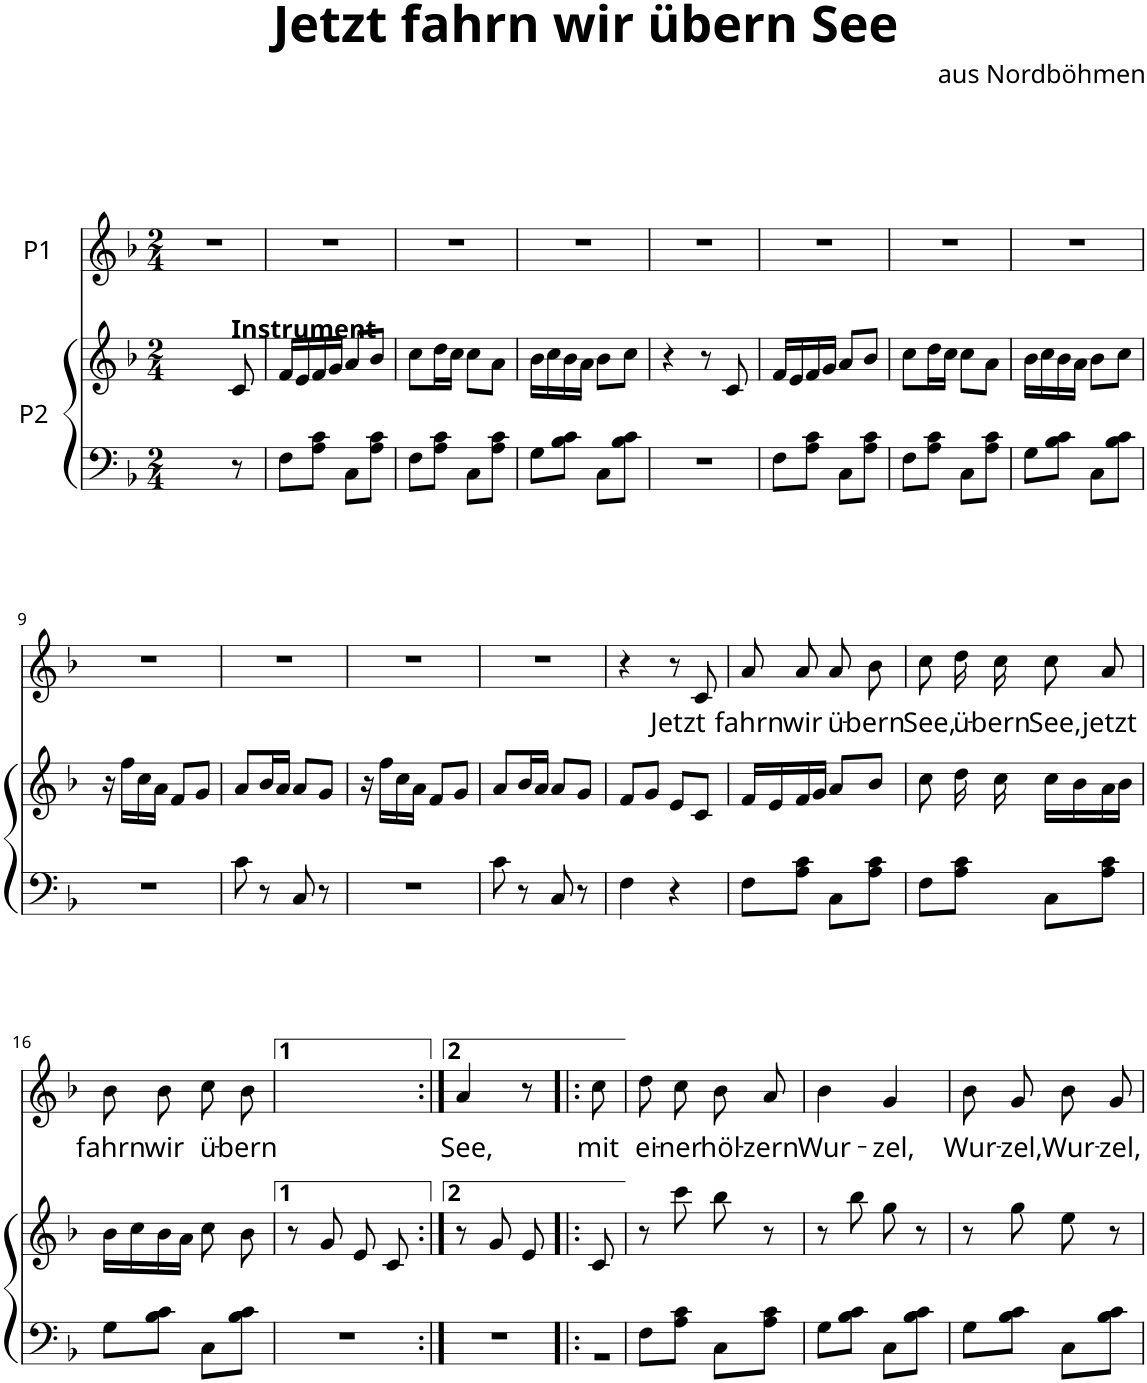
**kern	**kern	**kern	**text
*part2	*part2	*part1	*part1
*staff3	*staff2	*staff1	*staff1
*I"P2	*	*I"P1	*
*clefF4	*clefG2	*clefG2	*
*k[b-]	*k[b-]	*k[b-]	*
*F:	*F:	*F:	*
*M2/4	*M2/4	*M2/4	*
=1	=1	=1	=1
4.ryy	4.ryy	2r	.
!	!LO:TX:a:B:t=Instrument	!	!
8r	8c/	.	.
=2	=2	=2	=2
8F\L	16f/LL	2r	.
.	16e/	.	.
8A\ 8c\J	16f/	.	.
.	16g/JJ	.	.
8C\L	8a/L	.	.
8A\ 8c\J	8b-/J	.	.
=3	=3	=3	=3
8F\L	8cc\L	2r	.
8A\ 8c\J	16dd\L	.	.
.	16cc\JJ	.	.
8C\L	8cc\L	.	.
8A\ 8c\J	8a\J	.	.
=4	=4	=4	=4
8G\L	16b-\LL	2r	.
.	16cc\	.	.
8B-\ 8c\J	16b-\	.	.
.	16a\JJ	.	.
8C\L	8b-\L	.	.
8B-\ 8c\J	8cc\J	.	.
=5	=5	=5	=5
2r	4r	2r	.
.	8r	.	.
.	8c/	.	.
=6	=6	=6	=6
8F\L	16f/LL	2r	.
.	16e/	.	.
8A\ 8c\J	16f/	.	.
.	16g/JJ	.	.
8C\L	8a/L	.	.
8A\ 8c\J	8b-/J	.	.
=7	=7	=7	=7
8F\L	8cc\L	2r	.
8A\ 8c\J	16dd\L	.	.
.	16cc\JJ	.	.
8C\L	8cc\L	.	.
8A\ 8c\J	8a\J	.	.
=8	=8	=8	=8
8G\L	16b-\LL	2r	.
.	16cc\	.	.
8B-\ 8c\J	16b-\	.	.
.	16a\JJ	.	.
8C\L	8b-\L	.	.
8B-\ 8c\J	8cc\J	.	.
!!LO:LB:g=z
=9	=9	=9	=9
2r	16r	2r	.
.	16ff\LL	.	.
.	16cc\	.	.
.	16a\JJ	.	.
.	8f/L	.	.
.	8g/J	.	.
=10	=10	=10	=10
8c\	8a/L	2r	.
8r	16b-/L	.	.
.	16a/JJ	.	.
8C/	8a/L	.	.
8r	8g/J	.	.
=11	=11	=11	=11
2r	16r	2r	.
.	16ff\LL	.	.
.	16cc\	.	.
.	16a\JJ	.	.
.	8f/L	.	.
.	8g/J	.	.
=12	=12	=12	=12
8c\	8a/L	2r	.
8r	16b-/L	.	.
.	16a/JJ	.	.
8C/	8a/L	.	.
8r	8g/J	.	.
=13	=13	=13	=13
4F\	8f/L	4r	.
.	8g/J	.	.
!	!	!	!LO:LY:b
4r	8e/L	8r	Jetzt
.	8c/J	8c/	.
=14	=14	=14	=14
!	!	!	!LO:LY:b
8F\L	16f/LL	8a/L	fahrn
.	16e/	.	.
!	!	!	!LO:LY:b
8A\ 8c\J	16f/	8a/J	wir
.	16g/JJ	.	.
!	!	!	!LO:LY:b
8C\L	8a/L	8a/L	ü-
!	!	!	!LO:LY:b
8A\ 8c\J	8b-/J	8b-/J	-bern
=15	=15	=15	=15
!	!	!	!LO:LY:b
8F\L	8cc\	8cc\L	See,
!	!	!	!LO:LY:b
8A\ 8c\J	16dd\	16dd\L	ü-
!	!	!	!LO:LY:b
.	16cc\	16cc\JJ	-bern
!	!	!	!LO:LY:b
8C\L	16cc\LL	8cc\L	See,
.	16b-\	.	.
!	!	!	!LO:LY:b
8A\ 8c\J	16a\	8a\J	jetzt
.	16b-\JJ	.	.
!!LO:LB:g=z
=16	=16	=16	=16
!	!	!	!LO:LY:b
8G\L	16b-\LL	8b-\L	fahrn
.	16cc\	.	.
!	!	!	!LO:LY:b
8B-\ 8c\J	16b-\	8b-\J	wir
.	16a\JJ	.	.
!	!	!	!LO:LY:b
8C\L	8cc\	8cc\L	ü-
!	!	!	!LO:LY:b
8B-\ 8c\J	8b-\	8b-\J	-bern
=17	=17	=17	=17
2r	8r	4ryy	.
.	8g/	.	.
.	8e/	8ryy	.
.	8c/	8ryy	.
=18:|!	=18:|!	=18:|!	=18:|!
!	!	!	!LO:LY:b
4.r	8r	4a/	See,
.	8g/	.	.
.	8e/	8r	.
=19!|:	=19!|:	=19!|:	=19!|:
*^	*	*	*
!	!	!	!	!LO:LY:b
2ryy	8r	8c/	8cc\	mit
.	4.ryy	4.ryy	4.ryy	.
=20	=20	=20	=20	=20
!	!	!	!	!LO:LY:b
*v	*v	*	*	*
8F\L	8r	8dd\L	ei-
!	!	!	!LO:LY:b
8A\ 8c\J	8ccc\	8cc\J	-ner
!	!	!	!LO:LY:b
8C\L	8bb-\	8b-/L	höl-
!	!	!	!LO:LY:b
8A\ 8c\J	8r	8a/J	-zern
=21	=21	=21	=21
!	!	!	!LO:LY:b
8G\L	8r	4b-\	Wur-
8B-\ 8c\J	8bb-\	.	.
!	!	!	!LO:LY:b
8C\L	8gg\	4g/	-zel,
8B-\ 8c\J	8r	.	.
=22	=22	=22	=22
!	!	!	!LO:LY:b
8G\L	8r	8b-/L	Wur-
!	!	!	!LO:LY:b
8B-\ 8c\J	8gg\	8g/J	-zel,
!	!	!	!LO:LY:b
8C\L	8ee\	8b-/L	Wur-
!	!	!	!LO:LY:b
8B-\ 8c\J	8r	8g/J	-zel,
=	=	=	=
*-	*-	*-	*-
